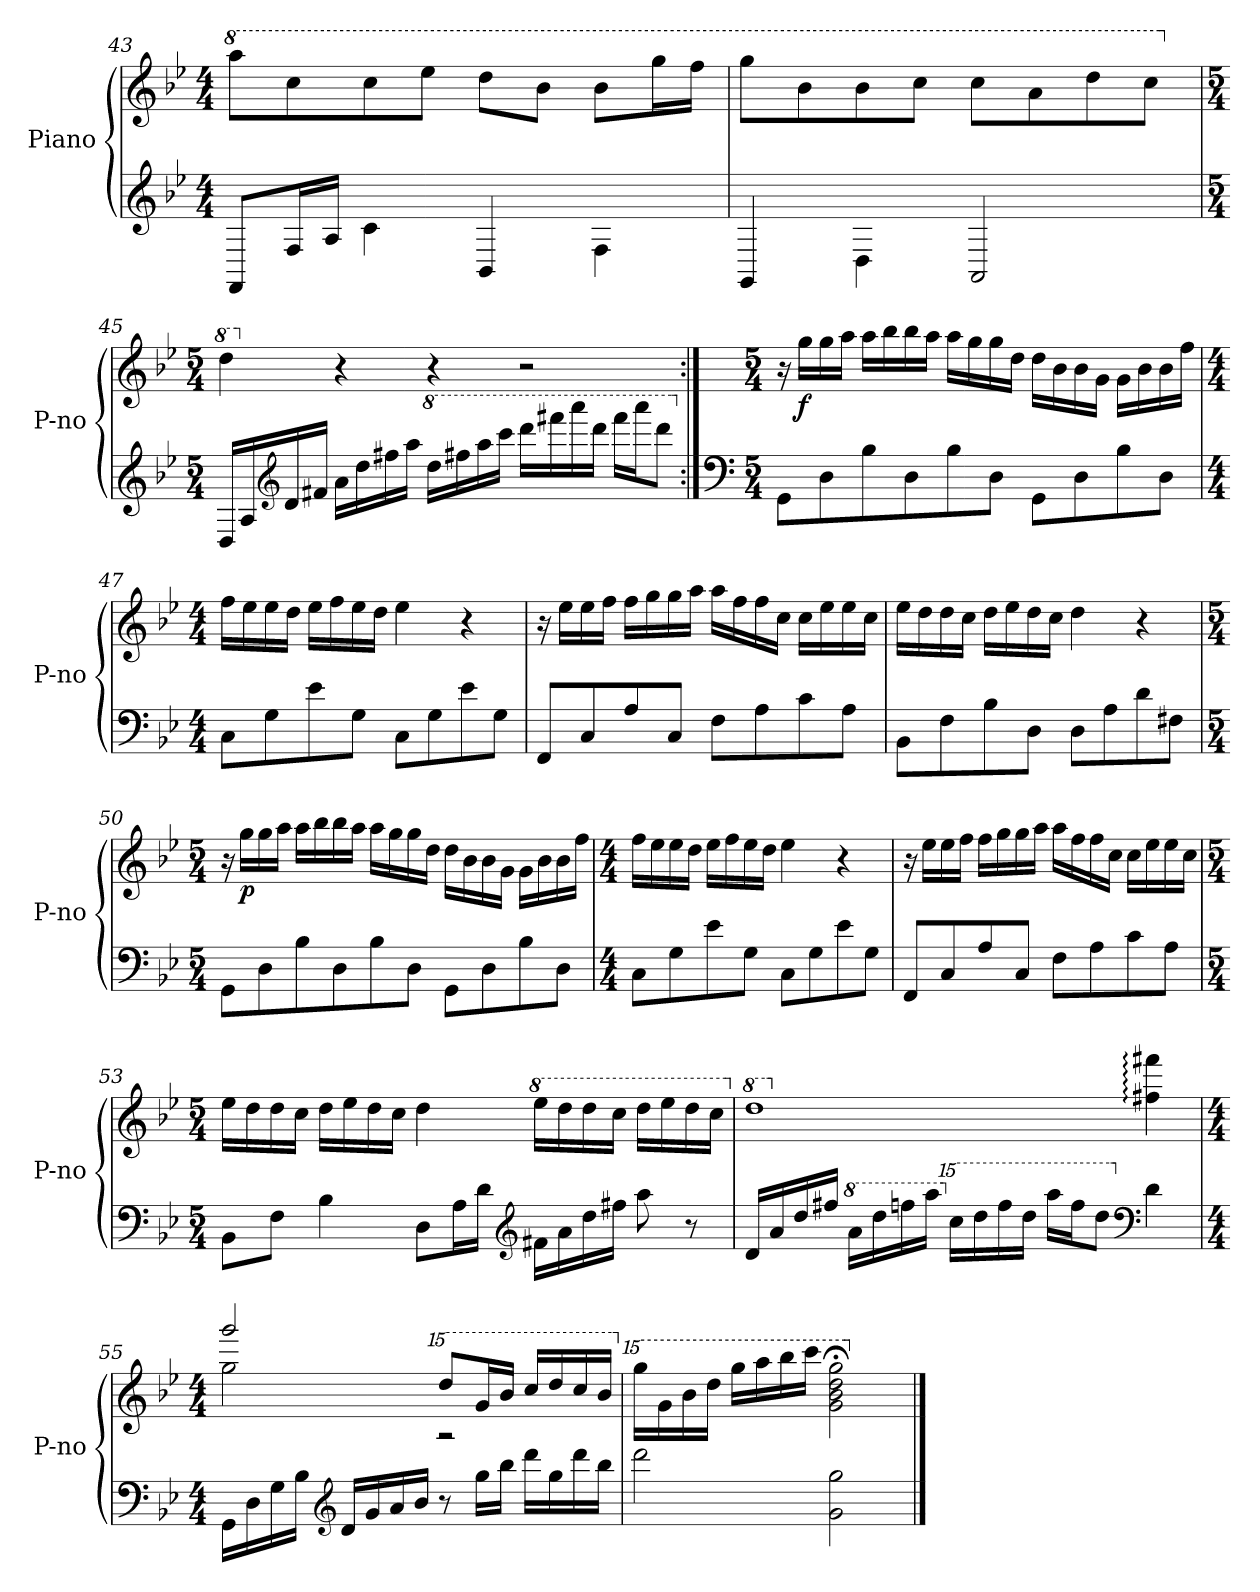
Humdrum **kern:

**kern	**kern	**dynam
*part1	*part1	*part1
*staff2	*staff1	*staff1/2
*I"Piano	*	*
*I'P-no	*	*
!!LO:LB:g=z
*clefG2	*clefG2	*
*k[b-e-]	*k[b-e-]	*
*M4/4	*M4/4	*
*	*8va	*
=43	=43	=43
8FF</L	8aaa\L	.
16F</L	8ccc\	.
16A</JJ	.	.
4c<\	8ccc\	.
.	8eee-\J	.
4BB-</	8ddd\L	.
.	8bb-\J	.
4F<\	8bb-\L	.
.	16ggg\L	.
.	16fff\JJ	.
=44	=44	=44
4GG</	8ggg\L	.
.	8bb-\	.
4D<\	8bb-\	.
.	8ccc\J	.
2AA</	8ccc\L	.
.	8aa\	.
.	8ddd\	.
.	8ccc\J	.
!!LO:LB:g=z
=45	=45	=45
*M5/4	*M5/4	*
*	*X8va	*
*	*8va	*
16D</LL	4ddd\	.
16A</	.	.
*clefG2	*	*
16d</	.	.
16f#X</JJ	.	.
*	*X8va	*
16a<\LL	4r	.
16dd<\	.	.
16ff#X<\	.	.
16aa<\JJ	.	.
*8va	*	*
16ddd<\LL	4r	.
16fff#X<\	.	.
16aaa<\	.	.
16cccc<\JJ	.	.
16dddd<\LL	2r	.
16ffff#X<\	.	.
16aaaa<\	.	.
16dddd<\JJ	.	.
16ffff#<<\LL	.	.
16aaaa<<\J	.	.
8dddd<\J	.	.
!!LO:LB:g=z
=46:|!	=46:|!	=46:|!
*clefF4	*	*
*M5/4	*M5/4	*
*X8va	*	*
8GG<\L	16r	.
!	!	!LO:DY:b
.	16gg\LL	f
8D<\	16gg\	.
.	16aa\JJ	.
8B-<\	16aa\LL	.
.	16bb-\	.
8D<\	16bb-\	.
.	16aa\JJ	.
8B-<\	16aa\LL	.
.	16gg\	.
8D<\J	16gg\	.
.	16dd\JJ	.
8GG<\L	16dd\LL	.
.	16b-\	.
8D<\	16b-\	.
.	16g\JJ	.
8B-<\	16g\LL	.
.	16b-\	.
8D<\J	16b-\	.
.	16ff\JJ	.
=47	=47	=47
*M4/4	*M4/4	*
8C<\L	16ff\LL	.
.	16ee-\	.
8G<\	16ee-\	.
.	16dd\JJ	.
8e-<\	16ee-\LL	.
.	16ff\	.
8G<\J	16ee-\	.
.	16dd\JJ	.
8C<\L	4ee-\	.
8G<\	.	.
8e-<\	4r	.
8G<\J	.	.
!!LO:LB:g=z
=48	=48	=48
8FF</L	16r	.
.	16ee-\LL	.
8C</	16ee-\	.
.	16ff\JJ	.
8A</	16ff\LL	.
.	16gg\	.
8C</J	16gg\	.
.	16aa\JJ	.
8F<\L	16aa\LL	.
.	16ff\	.
8A<\	16ff\	.
.	16cc\JJ	.
8c<\	16cc\LL	.
.	16ee-\	.
8A<\J	16ee-\	.
.	16cc\JJ	.
=49	=49	=49
8BB-<\L	16ee-\LL	.
.	16dd\	.
8F<\	16dd\	.
.	16cc\JJ	.
8B-<\	16dd\LL	.
.	16ee-\	.
8D<\J	16dd\	.
.	16cc\JJ	.
8D<\L	4dd\	.
8A<\	.	.
8d<\	4r	.
8F#X<\J	.	.
!!LO:LB:g=z
=50	=50	=50
*M5/4	*M5/4	*
8GG<\L	16r	.
!	!	!LO:DY:b
.	16gg\LL	p
8D<\	16gg\	.
.	16aa\JJ	.
8B-<\	16aa\LL	.
.	16bb-\	.
8D<\	16bb-\	.
.	16aa\JJ	.
8B-<\	16aa\LL	.
.	16gg\	.
8D<\J	16gg\	.
.	16dd\JJ	.
8GG<\L	16dd\LL	.
.	16b-\	.
8D<\	16b-\	.
.	16g\JJ	.
8B-<\	16g\LL	.
.	16b-\	.
8D<\J	16b-\	.
.	16ff\JJ	.
=51	=51	=51
*M4/4	*M4/4	*
8C<\L	16ff\LL	.
.	16ee-\	.
8G<\	16ee-\	.
.	16dd\JJ	.
8e-<\	16ee-\LL	.
.	16ff\	.
8G<\J	16ee-\	.
.	16dd\JJ	.
8C<\L	4ee-\	.
8G<\	.	.
8e-<\	4r	.
8G<\J	.	.
!!LO:PB:g=z
=52	=52	=52
8FF</L	16r	.
.	16ee-\LL	.
8C</	16ee-\	.
.	16ff\JJ	.
8A</	16ff\LL	.
.	16gg\	.
8C</J	16gg\	.
.	16aa\JJ	.
8F<\L	16aa\LL	.
.	16ff\	.
8A<\	16ff\	.
.	16cc\JJ	.
8c<\	16cc\LL	.
.	16ee-\	.
8A<\J	16ee-\	.
.	16cc\JJ	.
=53	=53	=53
*M5/4	*M5/4	*
8BB-<\L	16ee-\LL	.
.	16dd\	.
8F<\J	16dd\	.
.	16cc\JJ	.
4B-<\	16dd\LL	.
.	16ee-\	.
.	16dd\	.
.	16cc\JJ	.
8D<\L	4dd\	.
16A<\L	.	.
16d<\JJ	.	.
*clefG2	*	*
*	*8va	*
16f#X<\LL	16eee-\LL	.
16a<\	16ddd\	.
16dd<\	16ddd\	.
16ff#X<\JJ	16ccc\JJ	.
8aa<\	16ddd\LL	.
.	16eee-\	.
8r	16ddd\	.
.	16ccc\JJ	.
!!LO:LB:g=z
=54	=54	=54
*	*X8va	*
*	*8va	*
16d</LL	1ddd	.
16a</	.	.
16dd</	.	.
16ff#X</JJ	.	.
*8va	*	*
16aa<\LL	.	.
16ddd<\	.	.
16fff<\	.	.
16aaa<\JJ	.	.
*X8va	*	*
*15ma	*	*
16cccc<\LL	.	.
16dddd<\	.	.
16ffff<\	.	.
16dddd<\JJ	.	.
16aaaa<\LL	.	.
16ffff<\J	.	.
8dddd<\J	.	.
*clefF4	*	*
*X15ma	*	*
*	*X8va	*
4d<\	4ff#X\: 4fff#X\:	.
=55	=55	=55
*M4/4	*M4/4	*
*	*^	*
16GG<\LL	2ggg/	2gg:<\	.
16D<\	.	.	.
16G<\	.	.	.
16B-<\JJ	.	.	.
*clefG2	*	*	*
16d</LL	.	.	.
16g</	.	.	.
16a</	.	.	.
16b-</JJ	.	.	.
*	*15ma	*	*
8r	8dddd/L	2r	.
16gg<\LL	16ggg/L	.	.
16bb-<\JJ	16bbb-/JJ	.	.
16ddd<\LL	16cccc/LL	.	.
16gg<\	16dddd/	.	.
16ddd<\	16cccc/	.	.
16bb-<\JJ	16bbb-/JJ	.	.
*	*v	*v	*
!!LO:LB:g=z
=56	=56	=56
*	*X15ma	*
*	*15ma	*
2ddd<\	16gggg\LL	.
.	16ggg\	.
.	16bbb-\	.
.	16dddd\JJ	.
.	16gggg\LL	.
.	16aaaa\	.
.	16bbbb-\	.
.	16ccccc\JJ	.
2g\<< 2gg\<<	2ggg\;< 2bbb-\;< 2dddd\;< 2gggg\;<	.
*	*X15ma	*
==	==	==
*-	*-	*-
